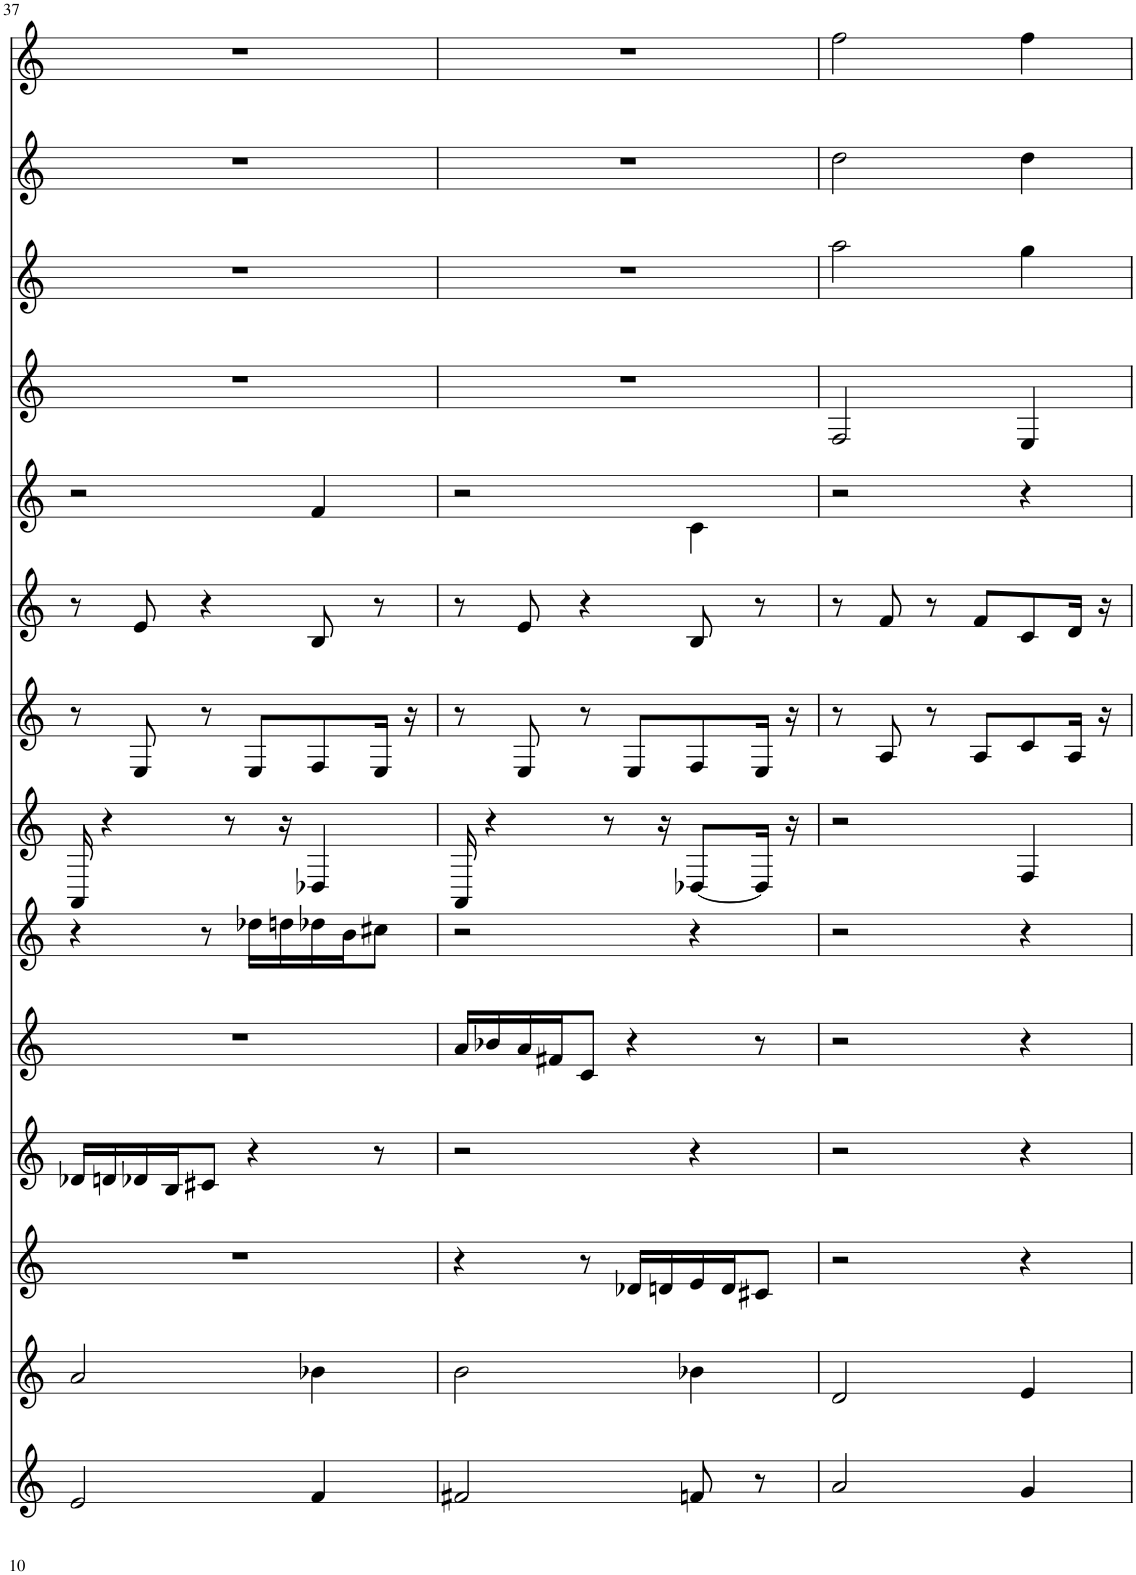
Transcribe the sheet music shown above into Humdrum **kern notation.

**kern	**kern	**kern	**kern	**kern	**kern	**kern	**kern	**kern	**kern	**kern	**kern	**kern	**kern
*part14	*part13	*part12	*part11	*part10	*part9	*part8	*part7	*part6	*part5	*part4	*part3	*part2	*part1
*staff14	*staff13	*staff12	*staff11	*staff10	*staff9	*staff8	*staff7	*staff6	*staff5	*staff4	*staff3	*staff2	*staff1
*I"TRACK 15	*I"TRACK 14	*I"TRACK 12	*I"TRACK 11	*I"TRACK 10	*I"TRACK 09	*I"TRACK 08	*I"TRACK 07	*I"TRACK 06	*I"TRACK 05	*I"TRACK 04	*I"TRACK 03	*I"TRACK 02	*I"TRACK 01
!!LO:PB:g=z
*clefG2	*clefG2	*clefG2	*clefG2	*clefG2	*clefG2	*clefG2	*clefG2	*clefG2	*clefG2	*clefG2	*clefG2	*clefG2	*clefG2
*k[]	*k[]	*k[]	*k[]	*k[]	*k[]	*k[]	*k[]	*k[]	*k[]	*k[]	*k[]	*k[]	*k[]
*M6/8	*M6/8	*M6/8	*M6/8	*M6/8	*M6/8	*M6/8	*M6/8	*M6/8	*M6/8	*M6/8	*M6/8	*M6/8	*M6/8
=37	=37	=37	=37	=37	=37	=37	=37	=37	=37	=37	=37	=37	=37
2e/	2a/	2.r	16d-X/LL	2.r	4r	16AA/	8r	8r	2r	2.r	2.r	2.r	2.r
.	.	.	16dn/	.	.	4r	.	.	.	.	.	.	.
.	.	.	16d-X/	.	.	.	8E/	8e/	.	.	.	.	.
.	.	.	16B/J	.	.	.	.	.	.	.	.	.	.
.	.	.	8c#X/J	.	8r	.	8r	4r	.	.	.	.	.
.	.	.	.	.	.	8r	.	.	.	.	.	.	.
.	.	.	4r	.	16dd-X\LL	.	8E/L	.	.	.	.	.	.
.	.	.	.	.	16ddn\	16r	.	.	.	.	.	.	.
4f/	4b-X\	.	.	.	16dd-X\	4D-X/	8F/	8B/	4f/	.	.	.	.
.	.	.	.	.	16b\J	.	.	.	.	.	.	.	.
.	.	.	8r	.	8cc#X\J	.	16E/Jk	8r	.	.	.	.	.
.	.	.	.	.	.	.	16r	.	.	.	.	.	.
=38	=38	=38	=38	=38	=38	=38	=38	=38	=38	=38	=38	=38	=38
2f#X/	2b\	4r	2r	16a/LL	2r	16AA/	8r	8r	2r	2.r	2.r	2.r	2.r
.	.	.	.	16b-X/	.	4r	.	.	.	.	.	.	.
.	.	.	.	16a/	.	.	8E/	8e/	.	.	.	.	.
.	.	.	.	16f#X/J	.	.	.	.	.	.	.	.	.
.	.	8r	.	8c/J	.	.	8r	4r	.	.	.	.	.
.	.	.	.	.	.	8r	.	.	.	.	.	.	.
.	.	16d-X/LL	.	4r	.	.	8E/L	.	.	.	.	.	.
.	.	16dn/	.	.	.	16r	.	.	.	.	.	.	.
8fn/	4b-X\	16e/	4r	.	4r	[8D-X/L	8F/	8B/	4c\	.	.	.	.
.	.	16d/J	.	.	.	.	.	.	.	.	.	.	.
8r	.	8c#X/J	.	8r	.	16D-/Jk]	16E/Jk	8r	.	.	.	.	.
.	.	.	.	.	.	16r	16r	.	.	.	.	.	.
=39	=39	=39	=39	=39	=39	=39	=39	=39	=39	=39	=39	=39	=39
2a/	2d/	2r	2r	2r	2r	2r	8r	8r	2r	2F/	2aa\	2dd\	2ff\
.	.	.	.	.	.	.	8A/	8f/	.	.	.	.	.
.	.	.	.	.	.	.	8r	8r	.	.	.	.	.
.	.	.	.	.	.	.	8A/L	8f/L	.	.	.	.	.
4g/	4e/	4r	4r	4r	4r	4F/	8c/	8c/	4r	4E/	4gg\	4dd\	4ff\
.	.	.	.	.	.	.	16A/Jk	16d/Jk	.	.	.	.	.
.	.	.	.	.	.	.	16r	16r	.	.	.	.	.
=	=	=	=	=	=	=	=	=	=	=	=	=	=
*-	*-	*-	*-	*-	*-	*-	*-	*-	*-	*-	*-	*-	*-
